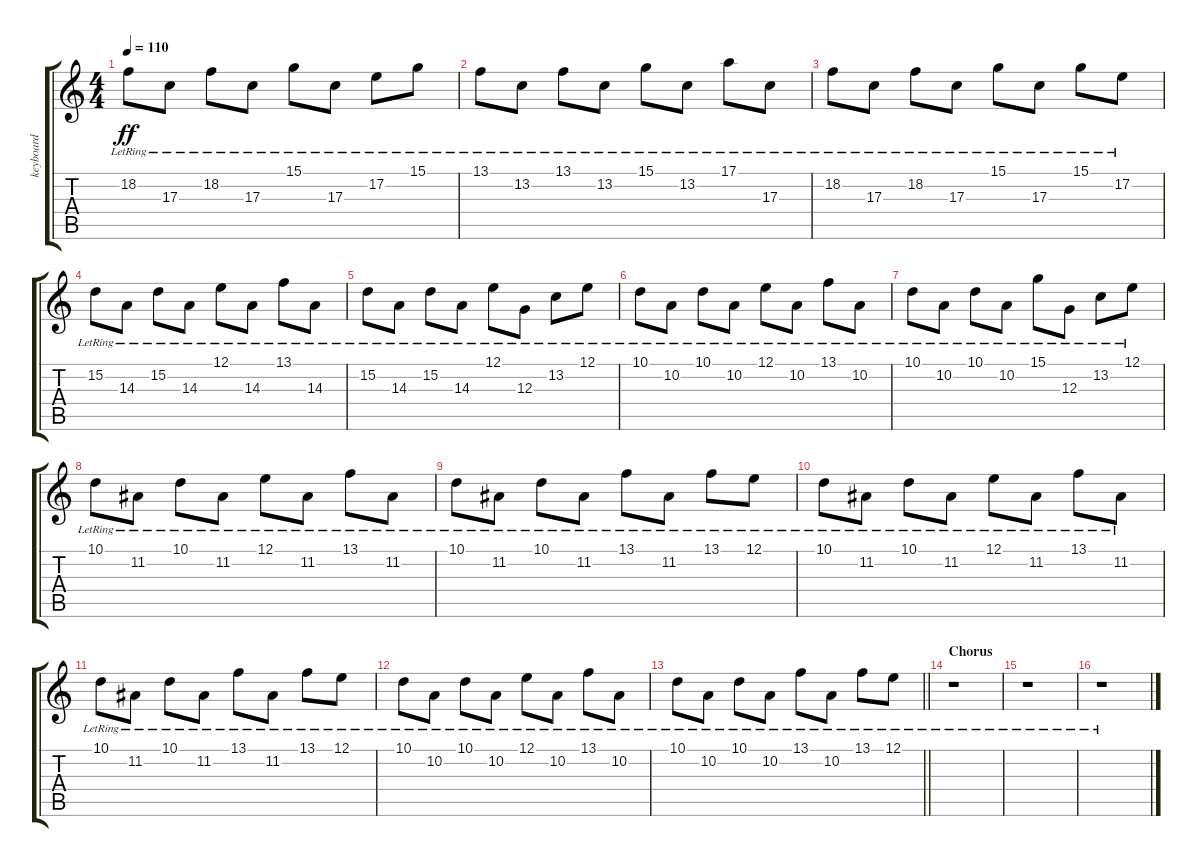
\track ("keyboard" "keyboard") {instrument fx3crystal}
\staff {score tabs}
\tuning (E4 B3 G3 D3 A2 E2) {hide}
\ts (4 4)
\tempo 110
\clef g2
\ks c
18.2{lr}.8{dy ff} 17.3{lr}.8 18.2{lr}.8 17.3{lr}.8 15.1{lr}.8 17.3{lr}.8 17.2{lr}.8 15.1{lr}.8 |
13.1{lr}.8 13.2{lr}.8 13.1{lr}.8 13.2{lr}.8 15.1{lr}.8 13.2{lr}.8 17.1{lr}.8 17.3{lr}.8 |
18.2{lr}.8 17.3{lr}.8 18.2{lr}.8 17.3{lr}.8 15.1{lr}.8 17.3{lr}.8 15.1{lr}.8 17.2{lr}.8 |
15.2{lr}.8 14.3{lr}.8 15.2{lr}.8 14.3{lr}.8 12.1{lr}.8 14.3{lr}.8 13.1{lr}.8 14.3{lr}.8 |
15.2{lr}.8 14.3{lr}.8 15.2{lr}.8 14.3{lr}.8 12.1{lr}.8 12.3{lr}.8 13.2{lr}.8 12.1{lr}.8 |
10.1{lr}.8 10.2{lr}.8 10.1{lr}.8 10.2{lr}.8 12.1{lr}.8 10.2{lr}.8 13.1{lr}.8 10.2{lr}.8 |
10.1{lr}.8 10.2{lr}.8 10.1{lr}.8 10.2{lr}.8 15.1{lr}.8 12.3{lr}.8 13.2{lr}.8 12.1{lr}.8 |
10.1{lr}.8 11.2{lr}.8 10.1{lr}.8 11.2{lr}.8 12.1{lr}.8 11.2{lr}.8 13.1{lr}.8 11.2{lr}.8 |
10.1{lr}.8 11.2{lr}.8 10.1{lr}.8 11.2{lr}.8 13.1{lr}.8 11.2{lr}.8 13.1{lr}.8 12.1{lr}.8 |
10.1{lr}.8 11.2{lr}.8 10.1{lr}.8 11.2{lr}.8 12.1{lr}.8 11.2{lr}.8 13.1{lr}.8 11.2{lr}.8 |
10.1{lr}.8 11.2{lr}.8 10.1{lr}.8 11.2{lr}.8 13.1{lr}.8 11.2{lr}.8 13.1{lr}.8 12.1{lr}.8 |
10.1{lr}.8 10.2{lr}.8 10.1{lr}.8 10.2{lr}.8 12.1{lr}.8 10.2{lr}.8 13.1{lr}.8 10.2{lr}.8 |
\barLineRight lightlight
10.1{lr}.8 10.2{lr}.8 10.1{lr}.8 10.2{lr}.8 13.1{lr}.8 10.2{lr}.8 13.1{lr}.8 12.1{lr}.8 |
\section ("" "Chorus")
r.1 |
r.1 |
r.1
